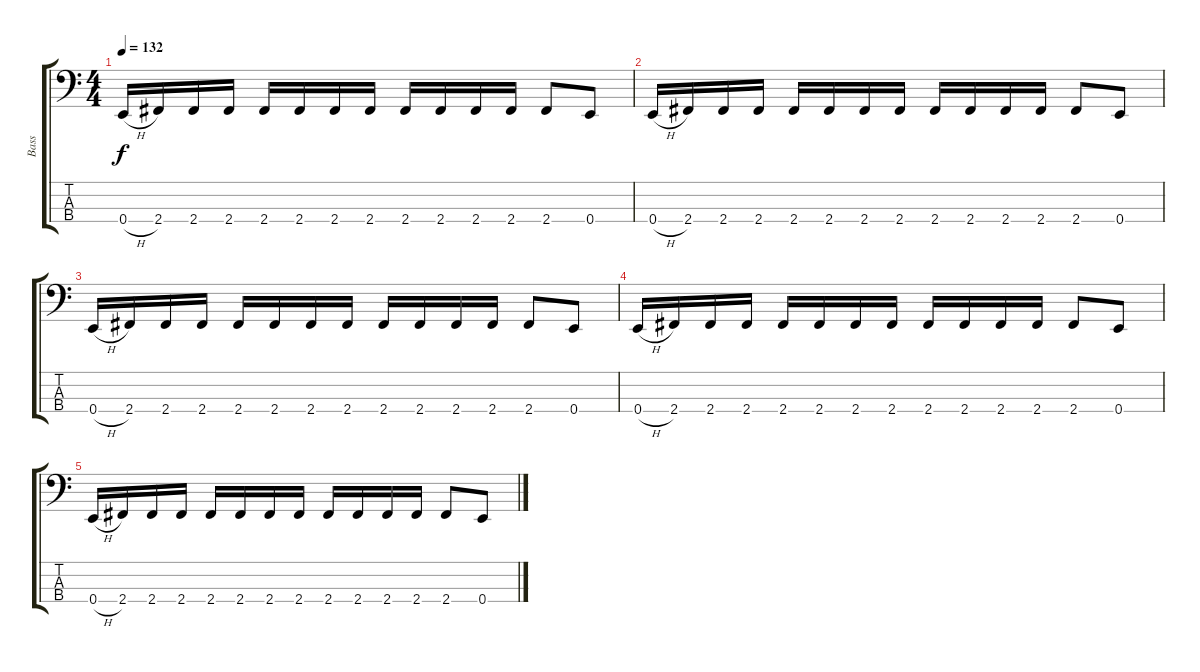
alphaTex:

\track ("Bass" "Bass") {instrument electricbassfinger}
\staff {score tabs}
\tuning (G2 D2 A1 E1) {hide}
\ts (4 4)
\tempo 132
\clef f4
\ks c
0.4{h}.16{dy f} 2.4.16 2.4.16 2.4.16 2.4.16 2.4.16 2.4.16 2.4.16 2.4.16 2.4.16 2.4.16 2.4.16 2.4.8 0.4.8 |
0.4{h}.16 2.4.16 2.4.16 2.4.16 2.4.16 2.4.16 2.4.16 2.4.16 2.4.16 2.4.16 2.4.16 2.4.16 2.4.8 0.4.8 |
0.4{h}.16 2.4.16 2.4.16 2.4.16 2.4.16 2.4.16 2.4.16 2.4.16 2.4.16 2.4.16 2.4.16 2.4.16 2.4.8 0.4.8 |
0.4{h}.16 2.4.16 2.4.16 2.4.16 2.4.16 2.4.16 2.4.16 2.4.16 2.4.16 2.4.16 2.4.16 2.4.16 2.4.8 0.4.8 |
0.4{h}.16 2.4.16 2.4.16 2.4.16 2.4.16 2.4.16 2.4.16 2.4.16 2.4.16 2.4.16 2.4.16 2.4.16 2.4.8 0.4.8
